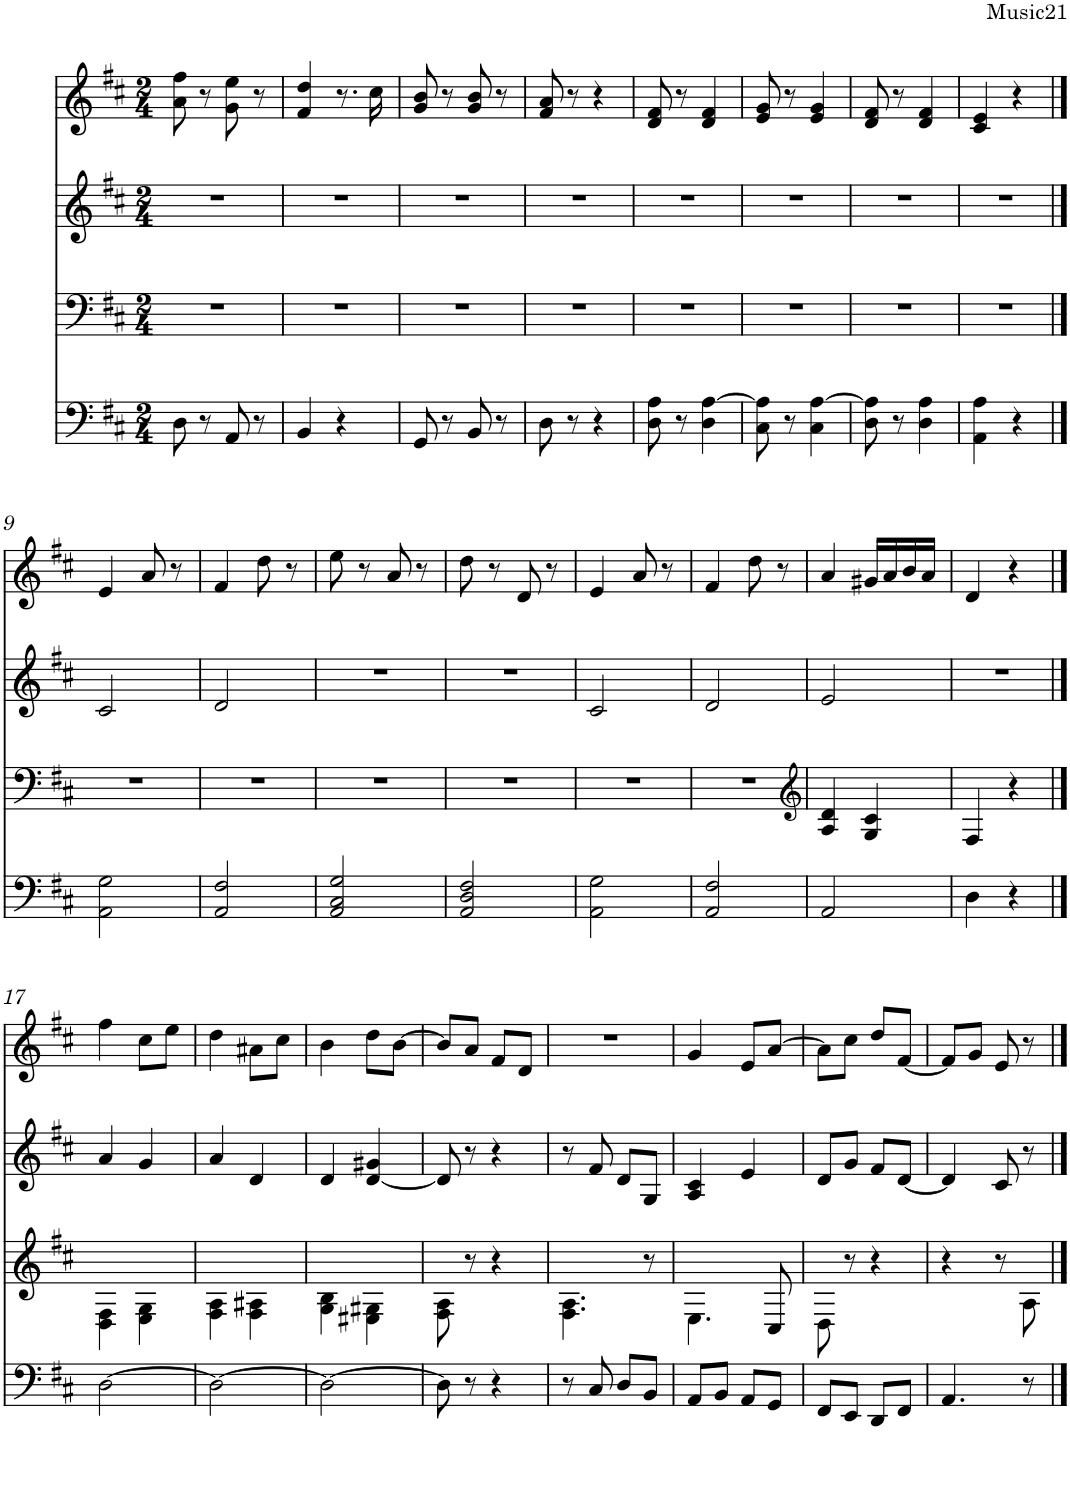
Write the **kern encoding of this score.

**kern	**kern	**kern	**kern
*part4	*part3	*part2	*part1
*staff4	*staff3	*staff2	*staff1
*I"None	*I"None	*I"None	*I"None
*clefF4	*clefF4	*clefG2	*clefG2
*k[f#c#]	*k[f#c#]	*k[f#c#]	*k[f#c#]
*M2/4	*M2/4	*M2/4	*M2/4
=1	=1	=1	=1
8D\	2r	2r	8a\ 8ff#\
8r	.	.	8r
8AA/	.	.	8g\ 8ee\
8r	.	.	8r
=2	=2	=2	=2
4BB/	2r	2r	4f#/ 4dd/
4r	.	.	8.r
.	.	.	16cc#\
=3	=3	=3	=3
8GG/	2r	2r	8g/ 8b/
8r	.	.	8r
8BB/	.	.	8g/ 8b/
8r	.	.	8r
=4	=4	=4	=4
8D\	2r	2r	8f#/ 8a/
8r	.	.	8r
4r	.	.	4r
=5	=5	=5	=5
8D\ 8A\	2r	2r	8d/ 8f#/
8r	.	.	8r
4D\ [4A\	.	.	4d/ 4f#/
=6	=6	=6	=6
8C#\ 8A\]	2r	2r	8e/ 8g/
8r	.	.	8r
4C#\ [4A\	.	.	4e/ 4g/
=7	=7	=7	=7
8D\ 8A\]	2r	2r	8d/ 8f#/
8r	.	.	8r
4D\ 4A\	.	.	4d/ 4f#/
=8	=8	=8	=8
4AA\ 4A\	2r	2r	4c#/ 4e/
4r	.	.	4r
!!LO:LB:g=z
==9	==9	==9	==9
2AA\ 2G\	2r	2c#/	4e/
.	.	.	8a/
.	.	.	8r
=10	=10	=10	=10
2AA/ 2F#/	2r	2d/	4f#/
.	.	.	8dd\
.	.	.	8r
=11	=11	=11	=11
2AA/ 2C#/ 2G/	2r	2r	8ee\
.	.	.	8r
.	.	.	8a/
.	.	.	8r
=12	=12	=12	=12
2AA/ 2D/ 2F#/	2r	2r	8dd\
.	.	.	8r
.	.	.	8d/
.	.	.	8r
=13	=13	=13	=13
2AA\ 2G\	2r	2c#/	4e/
.	.	.	8a/
.	.	.	8r
=14	=14	=14	=14
2AA/ 2F#/	2r	2d/	4f#/
.	.	.	8dd\
.	.	.	8r
=15	=15	=15	=15
*	*clefG2	*	*
2AA/	4A/ 4d/	2e/	4a/
.	4G/ 4c#/	.	16g#X/LL
.	.	.	16a/
.	.	.	16b/
.	.	.	16a/JJ
=16	=16	=16	=16
4D\	4F#/	2r	4d/
4r	4r	.	4r
!!LO:LB:g=z
==17	==17	==17	==17
[2D\	4D\ 4F#\	4a/	4ff#\
.	4E\ 4G\	4g/	8cc#\L
.	.	.	8ee\J
=18	=18	=18	=18
2D\_	4F#\ 4A\	4a/	4dd\
.	4F#\ 4A#X\	4d/	8a#X\L
.	.	.	8cc#\J
=19	=19	=19	=19
2D\_	4G\ 4B\	4d/	4b\
.	4E#X\ 4G#X\	[4d/ 4g#X/	8dd\L
.	.	.	[8b\J
=20	=20	=20	=20
8D\]	8F#\ 8A\	8d/]	8b/L]
8r	8r	8r	8a/J
4r	4r	4r	8f#/L
.	.	.	8d/J
=21	=21	=21	=21
8r	4.F#\ 4.A\	8r	2r
8C#/	.	8f#/	.
8D/L	.	8d/L	.
8BB/J	8r	8G/J	.
=22	=22	=22	=22
8AA/L	4.E\	4A/ 4c#/	4g/
8BB/J	.	.	.
8AA/L	.	4e/	8e/L
8GG/J	8C#/	.	[8a/J
=23	=23	=23	=23
8FF#/L	8D\	8d/L	8a\L]
8EE/J	8r	8g/J	8cc#\J
8DD/L	4r	8f#/L	8dd/L
8FF#/J	.	[8d/J	[8f#/J
=24	=24	=24	=24
4.AA/	4r	4d/]	8f#/L]
.	.	.	8g/J
.	8r	8c#/	8e/
8r	8A\	8r	8r
==	==	==	==
*-	*-	*-	*-
